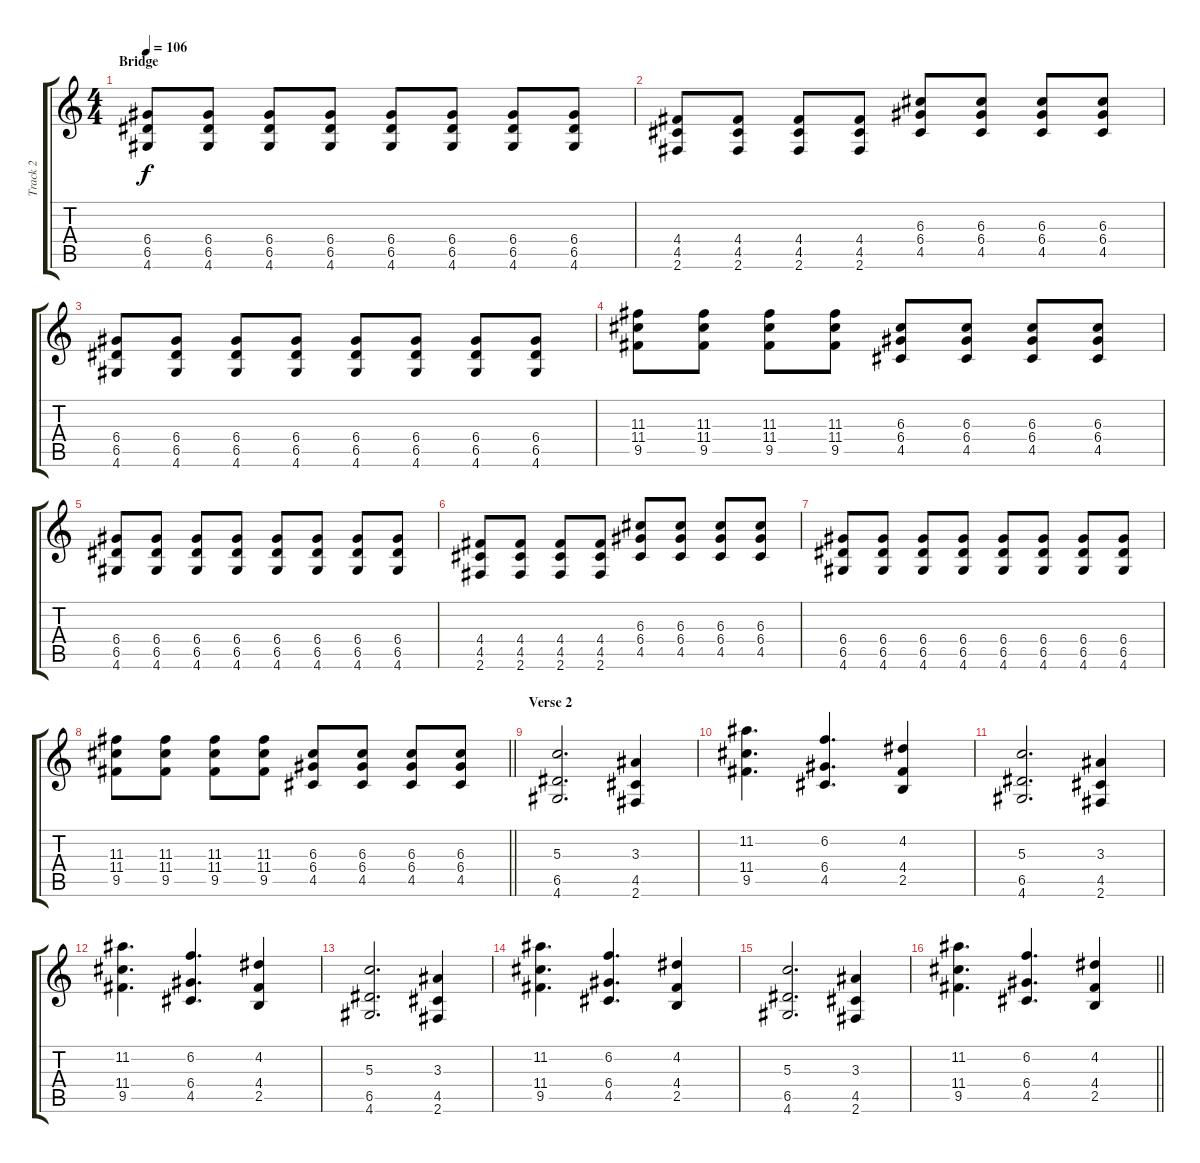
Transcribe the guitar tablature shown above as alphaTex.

\track ("Track 2" "Track 2") {instrument acousticguitarsteel}
\staff {score tabs}
\tuning (E4 B3 G3 D3 A2 E2) {hide}
\ts (4 4)
\section ("" "Bridge ")
\tempo 106
\clef g2
\ks c
(6.4 6.5 4.6).8{dy f} (6.4 6.5 4.6).8 (6.4 6.5 4.6).8 (6.4 6.5 4.6).8 (6.4 6.5 4.6).8 (6.4 6.5 4.6).8 (6.4 6.5 4.6).8 (6.4 6.5 4.6).8 |
(4.4 4.5 2.6).8 (4.4 4.5 2.6).8 (4.4 4.5 2.6).8 (4.4 4.5 2.6).8 (6.3 6.4 4.5).8 (6.3 6.4 4.5).8 (6.3 6.4 4.5).8 (6.3 6.4 4.5).8 |
(6.4 6.5 4.6).8 (6.4 6.5 4.6).8 (6.4 6.5 4.6).8 (6.4 6.5 4.6).8 (6.4 6.5 4.6).8 (6.4 6.5 4.6).8 (6.4 6.5 4.6).8 (6.4 6.5 4.6).8 |
(11.3 11.4 9.5).8 (11.3 11.4 9.5).8 (11.3 11.4 9.5).8 (11.3 11.4 9.5).8 (6.3 6.4 4.5).8 (6.3 6.4 4.5).8 (6.3 6.4 4.5).8 (6.3 6.4 4.5).8 |
(6.4 6.5 4.6).8 (6.4 6.5 4.6).8 (6.4 6.5 4.6).8 (6.4 6.5 4.6).8 (6.4 6.5 4.6).8 (6.4 6.5 4.6).8 (6.4 6.5 4.6).8 (6.4 6.5 4.6).8 |
(4.4 4.5 2.6).8 (4.4 4.5 2.6).8 (4.4 4.5 2.6).8 (4.4 4.5 2.6).8 (6.3 6.4 4.5).8 (6.3 6.4 4.5).8 (6.3 6.4 4.5).8 (6.3 6.4 4.5).8 |
(6.4 6.5 4.6).8 (6.4 6.5 4.6).8 (6.4 6.5 4.6).8 (6.4 6.5 4.6).8 (6.4 6.5 4.6).8 (6.4 6.5 4.6).8 (6.4 6.5 4.6).8 (6.4 6.5 4.6).8 |
\barLineRight lightlight
(11.3 11.4 9.5).8 (11.3 11.4 9.5).8 (11.3 11.4 9.5).8 (11.3 11.4 9.5).8 (6.3 6.4 4.5).8 (6.3 6.4 4.5).8 (6.3 6.4 4.5).8 (6.3 6.4 4.5).8 |
\section ("" "Verse 2")
(5.3 6.5 4.6).2{d} (3.3 4.5 2.6).4 |
(11.2 11.4 9.5).4{d} (6.2 6.4 4.5).4{d} (4.2 4.4 2.5).4 |
(5.3 6.5 4.6).2{d} (3.3 4.5 2.6).4 |
(11.2 11.4 9.5).4{d} (6.2 6.4 4.5).4{d} (4.2 4.4 2.5).4 |
(5.3 6.5 4.6).2{d} (3.3 4.5 2.6).4 |
(11.2 11.4 9.5).4{d} (6.2 6.4 4.5).4{d} (4.2 4.4 2.5).4 |
(5.3 6.5 4.6).2{d} (3.3 4.5 2.6).4 |
\barLineRight lightlight
(11.2 11.4 9.5).4{d} (6.2 6.4 4.5).4{d} (4.2 4.4 2.5).4
